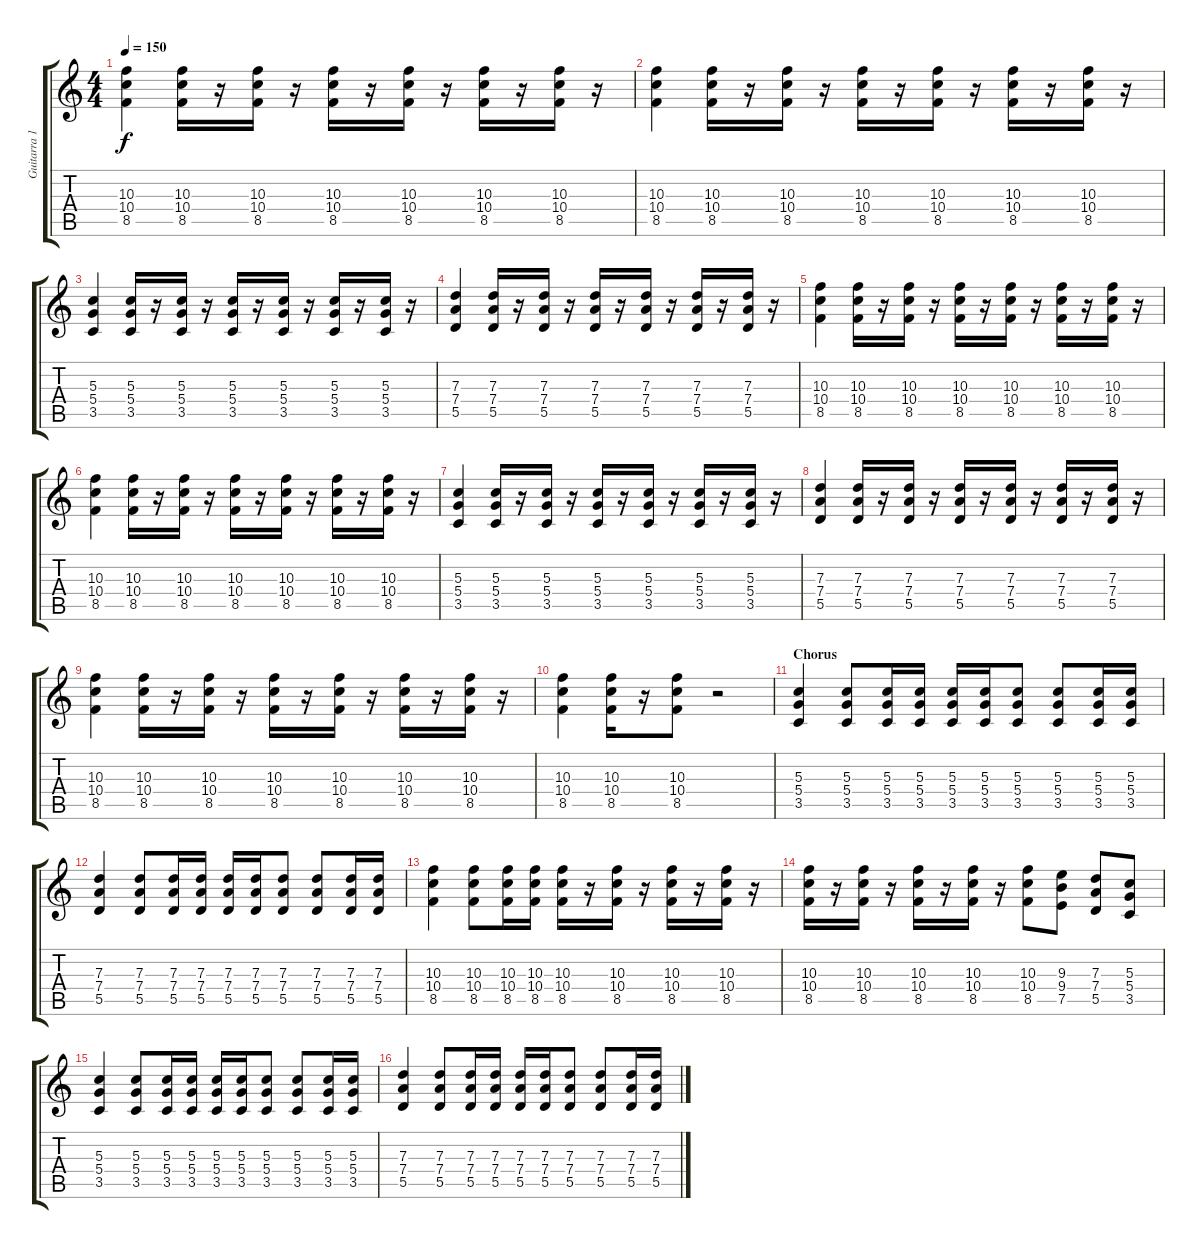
\track ("Guitarra 1 - Mathias" "Guitarra 1") {instrument distortionguitar}
\staff {score tabs}
\tuning (E4 B3 G3 D3 A2 E2) {hide}
\ts (4 4)
\tempo 150
\clef g2
\ks c
(10.3 10.4 8.5).4{dy f} (10.3 10.4 8.5).16 r.16 (10.3 10.4 8.5).16 r.16 (10.3 10.4 8.5).16 r.16 (10.3 10.4 8.5).16 r.16 (10.3 10.4 8.5).16 r.16 (10.3 10.4 8.5).16 r.16 |
(10.3 10.4 8.5).4 (10.3 10.4 8.5).16 r.16 (10.3 10.4 8.5).16 r.16 (10.3 10.4 8.5).16 r.16 (10.3 10.4 8.5).16 r.16 (10.3 10.4 8.5).16 r.16 (10.3 10.4 8.5).16 r.16 |
(5.3 5.4 3.5).4 (5.3 5.4 3.5).16 r.16 (5.3 5.4 3.5).16 r.16 (5.3 5.4 3.5).16 r.16 (5.3 5.4 3.5).16 r.16 (5.3 5.4 3.5).16 r.16 (5.3 5.4 3.5).16 r.16 |
(7.3 7.4 5.5).4 (7.3 7.4 5.5).16 r.16 (7.3 7.4 5.5).16 r.16 (7.3 7.4 5.5).16 r.16 (7.3 7.4 5.5).16 r.16 (7.3 7.4 5.5).16 r.16 (7.3 7.4 5.5).16 r.16 |
(10.3 10.4 8.5).4 (10.3 10.4 8.5).16 r.16 (10.3 10.4 8.5).16 r.16 (10.3 10.4 8.5).16 r.16 (10.3 10.4 8.5).16 r.16 (10.3 10.4 8.5).16 r.16 (10.3 10.4 8.5).16 r.16 |
(10.3 10.4 8.5).4 (10.3 10.4 8.5).16 r.16 (10.3 10.4 8.5).16 r.16 (10.3 10.4 8.5).16 r.16 (10.3 10.4 8.5).16 r.16 (10.3 10.4 8.5).16 r.16 (10.3 10.4 8.5).16 r.16 |
(5.3 5.4 3.5).4 (5.3 5.4 3.5).16 r.16 (5.3 5.4 3.5).16 r.16 (5.3 5.4 3.5).16 r.16 (5.3 5.4 3.5).16 r.16 (5.3 5.4 3.5).16 r.16 (5.3 5.4 3.5).16 r.16 |
(7.3 7.4 5.5).4 (7.3 7.4 5.5).16 r.16 (7.3 7.4 5.5).16 r.16 (7.3 7.4 5.5).16 r.16 (7.3 7.4 5.5).16 r.16 (7.3 7.4 5.5).16 r.16 (7.3 7.4 5.5).16 r.16 |
(10.3 10.4 8.5).4 (10.3 10.4 8.5).16 r.16 (10.3 10.4 8.5).16 r.16 (10.3 10.4 8.5).16 r.16 (10.3 10.4 8.5).16 r.16 (10.3 10.4 8.5).16 r.16 (10.3 10.4 8.5).16 r.16 |
(10.3 10.4 8.5).4 (10.3 10.4 8.5).16 r.16 (10.3 10.4 8.5).8 r.2 |
\section ("" "Chorus")
(5.3 5.4 3.5).4 (5.3 5.4 3.5).8 (5.3 5.4 3.5).16 (5.3 5.4 3.5).16 (5.3 5.4 3.5).16 (5.3 5.4 3.5).16 (5.3 5.4 3.5).8 (5.3 5.4 3.5).8 (5.3 5.4 3.5).16 (5.3 5.4 3.5).16 |
(7.3 7.4 5.5).4 (7.3 7.4 5.5).8 (7.3 7.4 5.5).16 (7.3 7.4 5.5).16 (7.3 7.4 5.5).16 (7.3 7.4 5.5).16 (7.3 7.4 5.5).8 (7.3 7.4 5.5).8 (7.3 7.4 5.5).16 (7.3 7.4 5.5).16 |
(10.3 10.4 8.5).4 (10.3 10.4 8.5).8 (10.3 10.4 8.5).16 (10.3 10.4 8.5).16 (10.3 10.4 8.5).16 r.16 (10.3 10.4 8.5).16 r.16 (10.3 10.4 8.5).16 r.16 (10.3 10.4 8.5).16 r.16 |
(10.3 10.4 8.5).16 r.16 (10.3 10.4 8.5).16 r.16 (10.3 10.4 8.5).16 r.16 (10.3 10.4 8.5).16 r.16 (10.3 10.4 8.5).8 (9.3 9.4 7.5).8 (7.3 7.4 5.5).8 (5.3 5.4 3.5).8 |
(5.3 5.4 3.5).4 (5.3 5.4 3.5).8 (5.3 5.4 3.5).16 (5.3 5.4 3.5).16 (5.3 5.4 3.5).16 (5.3 5.4 3.5).16 (5.3 5.4 3.5).8 (5.3 5.4 3.5).8 (5.3 5.4 3.5).16 (5.3 5.4 3.5).16 |
(7.3 7.4 5.5).4 (7.3 7.4 5.5).8 (7.3 7.4 5.5).16 (7.3 7.4 5.5).16 (7.3 7.4 5.5).16 (7.3 7.4 5.5).16 (7.3 7.4 5.5).8 (7.3 7.4 5.5).8 (7.3 7.4 5.5).16 (7.3 7.4 5.5).16
